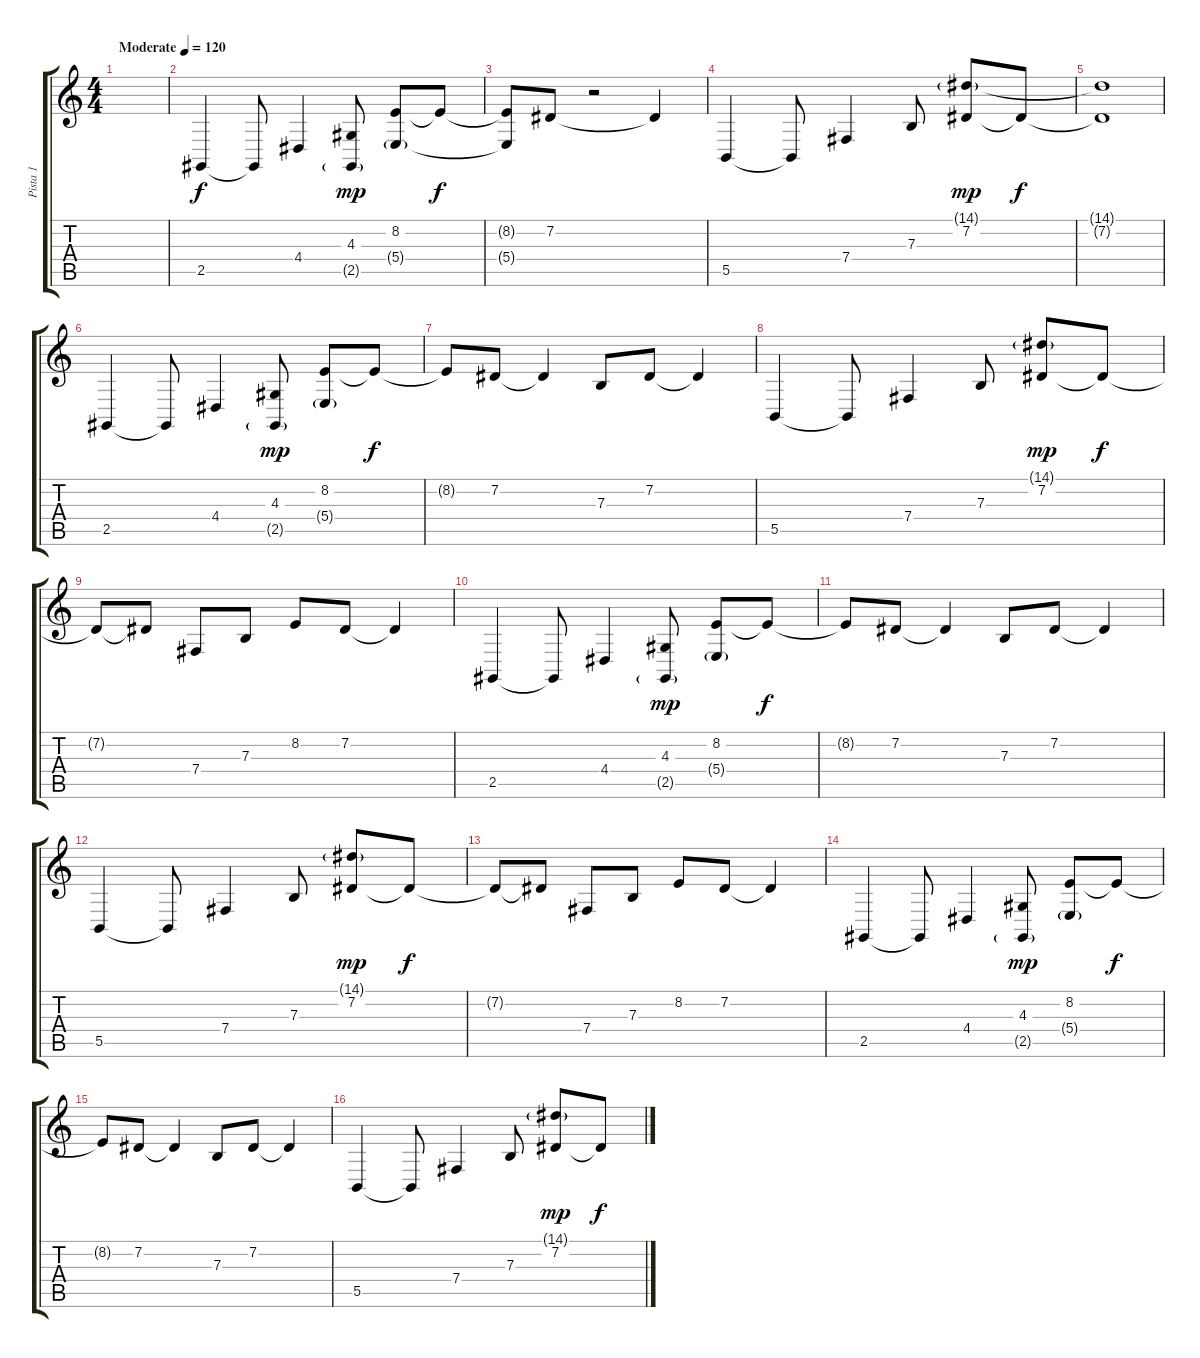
\track ("Pista 1" "Pista 1") {instrument honkytonkpiano}
\staff {score tabs}
\tuning (Db4 Ab3 E3 B2 Gb2 B1) {hide}
\ts (4 4)
\tempo (120 "Moderate")
\clef g2
\ks c
|
2.5.4 2.5{t}.8 4.4.4 (4.3 2.5{g}).8{dy mp} (8.2 5.4{g}).8 8.2{t}.8{dy f} |
(8.2{t} 5.4{t}).8 7.2.8 r.2 7.2{t}.4 |
5.5.4 5.5{t}.8 7.4.4 7.3.8 (14.1{g} 7.2).8{dy mp} 7.2{t}.8{dy f} |
(14.1{t} 7.2{t}).1 |
2.5.4 2.5{t}.8 4.4.4 (4.3 2.5{g}).8{dy mp} (8.2 5.4{g}).8 8.2{t}.8{dy f} |
8.2{t}.8 7.2.8 7.2{t}.4 7.3.8 7.2.8 7.2{t}.4 |
5.5.4 5.5{t}.8 7.4.4 7.3.8 (14.1{g} 7.2).8{dy mp} 7.2{t}.8{dy f} |
7.2{t}.8 7.2{t}.8 7.4.8 7.3.8 8.2.8 7.2.8 7.2{t}.4 |
2.5.4 2.5{t}.8 4.4.4 (4.3 2.5{g}).8{dy mp} (8.2 5.4{g}).8 8.2{t}.8{dy f} |
8.2{t}.8 7.2.8 7.2{t}.4 7.3.8 7.2.8 7.2{t}.4 |
5.5.4 5.5{t}.8 7.4.4 7.3.8 (14.1{g} 7.2).8{dy mp} 7.2{t}.8{dy f} |
7.2{t}.8 7.2{t}.8 7.4.8 7.3.8 8.2.8 7.2.8 7.2{t}.4 |
2.5.4 2.5{t}.8 4.4.4 (4.3 2.5{g}).8{dy mp} (8.2 5.4{g}).8 8.2{t}.8{dy f} |
8.2{t}.8 7.2.8 7.2{t}.4 7.3.8 7.2.8 7.2{t}.4 |
5.5.4 5.5{t}.8 7.4.4 7.3.8 (14.1{g} 7.2).8{dy mp} 7.2{t}.8{dy f}
